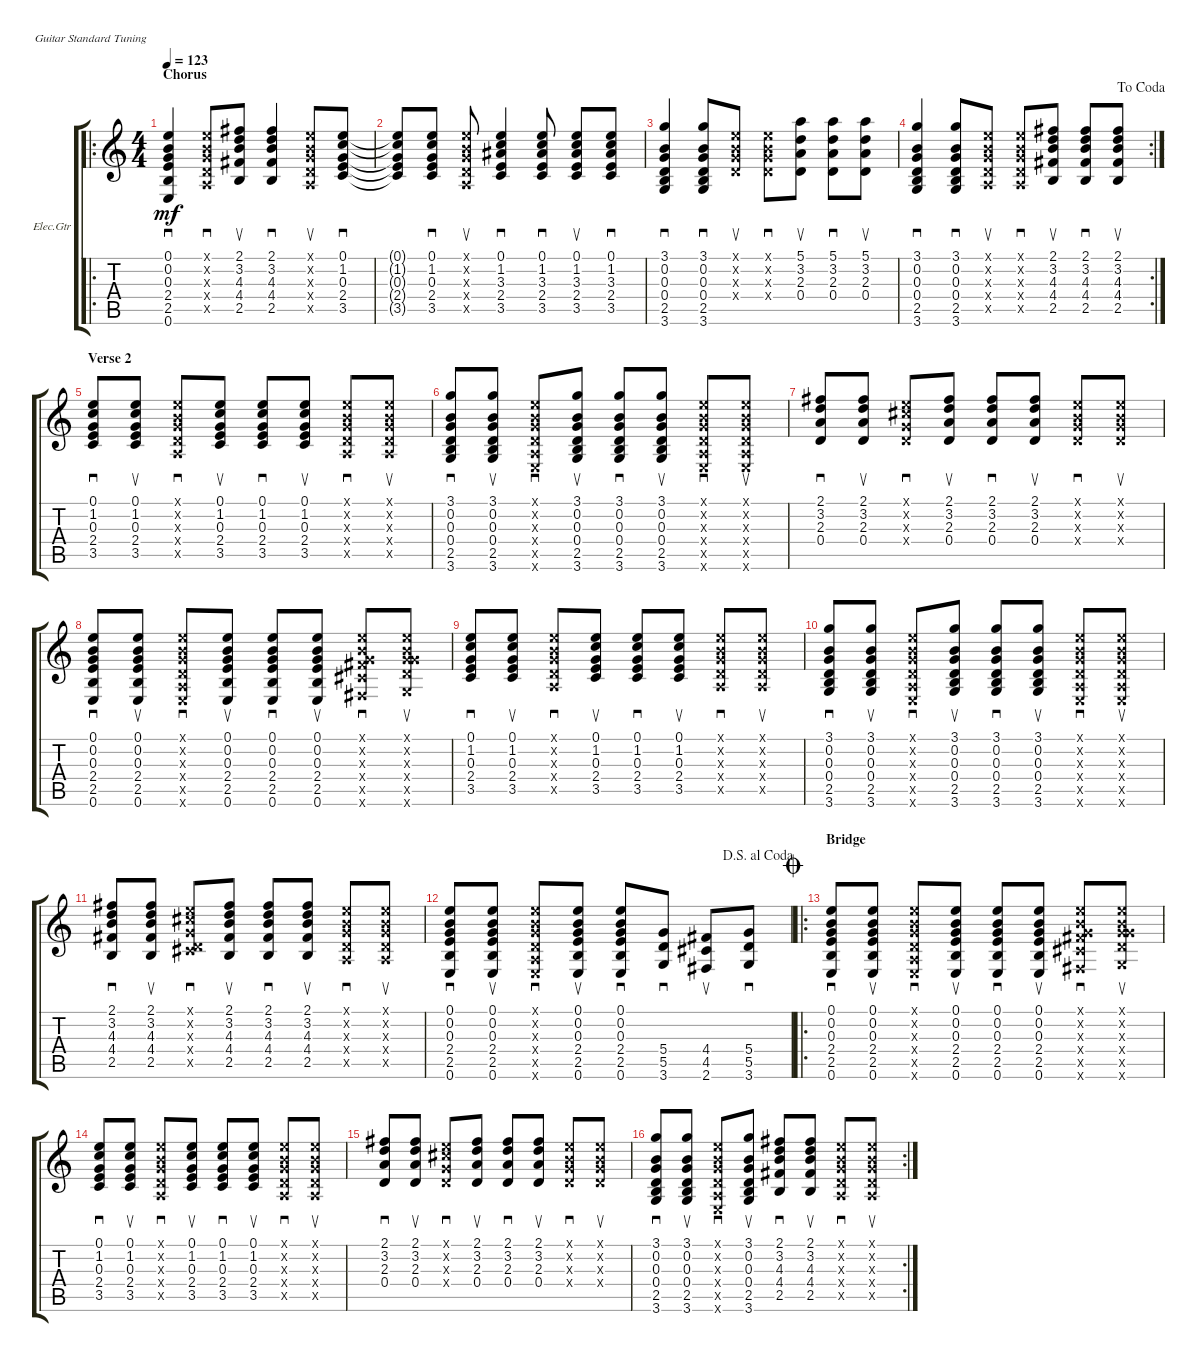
\defaultSystemsLayout 4
\bracketExtendMode groupsimilarinstruments
\firstSystemTrackNameOrientation horizontal
\otherSystemsTrackNameOrientation horizontal
\track ("Electric Guitar 1" "Elec.Gtr") {instrument electricguitarclean}
\staff {score tabs}
\tuning (E4 B3 G3 D3 A2 E2)
\ro
\ts (4 4)
\section ("" "Chorus")
\tempo 123
\clef g2
\ks c
(0.1 0.2 0.3 2.4 2.5 0.6).4{sd dy mf} (0.5{x} 0.4{x} 0.3{x} 0.2{x} 0.1{x}).8{sd} (2.1 3.2 4.3 4.4 2.5).8{su} (2.5 4.4 4.3 3.2 2.1).4{sd} (0.1{x} 0.2{x} 0.3{x} 0.4{x} 0.5{x}).8{su} (3.5 2.4 0.3 1.2 0.1).8{sd} |
(0.1{t} 1.2{t} 0.3{t} 2.4{t} 3.5{t}).8 (3.5 2.4 0.3 1.2 0.1).8{sd} (0.1{x} 0.2{x} 0.3{x} 0.4{x} 0.5{x}).8{su} (3.5 2.4 3.3 1.2 0.1).4{sd} (0.1 1.2 3.3 2.4 3.5).8{sd} (3.5 2.4 3.3 1.2 0.1).8{su} (0.1 1.2 3.3 2.4 3.5).8{sd} |
(3.1 0.2 0.3 0.4 2.5 3.6).4{sd} (3.6 2.5 0.4 0.3 0.2 3.1).8{sd} (0.1{x} 0.2{x} 0.3{x} 0.4{x}).8{su} (0.1{x} 0.2{x} 0.3{x} 0.4{x}).8{sd} (0.4 2.3 3.2 5.1).8{su} (5.1 3.2 2.3 0.4).8{sd} (0.4 2.3 3.2 5.1).8{su} |
\rc 2
\jump dacoda
(3.1 0.2 0.3 0.4 2.5 3.6).4{sd} (3.6 2.5 0.4 0.3 0.2 3.1).8{sd} (0.1{x} 0.2{x} 0.3{x} 0.4{x} 0.5{x}).8{su} (0.5{x} 0.4{x} 0.3{x} 0.2{x} 0.1{x}).8{sd} (2.1 3.2 4.3 4.4 2.5).8{su} (2.5 4.4 4.3 3.2 2.1).8{sd} (2.5 4.4 4.3 3.2 2.1).8{su} |
\section ("" "Verse 2")
(0.1 1.2 0.3 2.4 3.5).8{sd} (3.5 2.4 0.3 1.2 0.1).8{su} (0.1{x} 0.2{x} 0.3{x} 0.4{x} 0.5{x}).8{sd} (3.5 2.4 0.3 1.2 0.1).8{su} (0.1 1.2 0.3 2.4 3.5).8{sd} (3.5 2.4 0.3 1.2 0.1).8{su} (0.1{x} 0.2{x} 0.3{x} 0.4{x} 0.5{x}).8{sd} (0.5{x} 0.4{x} 0.3{x} 0.2{x} 0.1{x}).8{su} |
(3.1 0.2 0.3 0.4 2.5 3.6).8{sd} (3.6 2.5 0.4 0.3 0.2 3.1).8{su} (0.1{x} 0.2{x} 0.3{x} 0.4{x} 0.5{x} 0.6{x}).8{sd} (3.6 2.5 0.4 0.3 0.2 3.1).8{su} (3.6 2.5 0.4 0.3 0.2 3.1).8{sd} (3.6 2.5 0.4 0.3 0.2 3.1).8{su} (0.1{x} 0.2{x} 0.3{x} 0.4{x} 0.5{x} 0.6{x}).8{sd} (0.6{x} 0.5{x} 0.4{x} 0.3{x} 0.2{x} 0.1{x}).8{su} |
(2.1 3.2 2.3 0.4).8{sd} (0.4 2.3 3.2 2.1).8{su} (2.2{x} 0.1{x} 0.3{x} 0.4{x}).8{sd} (0.4 2.3 3.2 2.1).8{su} (0.4 2.3 3.2 2.1).8{sd} (0.4 2.3 3.2 2.1).8{su} (0.1{x} 0.2{x} 0.3{x} 0.4{x}).8{sd} (0.4{x} 0.3{x} 0.2{x} 0.1{x}).8{su} |
(0.1 0.2 0.3 2.4 2.5 0.6).8{sd} (0.6 2.5 2.4 0.3 0.2 0.1).8{su} (0.1{x} 0.2{x} 0.3{x} 0.4{x} 0.5{x} 0.6{x}).8{sd} (0.6 2.5 2.4 0.3 0.2 0.1).8{su} (0.1 0.2 0.3 2.4 2.5 0.6).8{sd} (0.6 2.5 2.4 0.3 0.2 0.1).8{su} (4.4{x} 4.5{x} 2.6{x} 0.1{x} 0.2{x} 0.3{x}).8{sd} (3.6{x} 5.5{x} 5.4{x} 0.3{x} 0.1{x} 0.2{x}).8{su} |
(0.1 1.2 0.3 2.4 3.5).8{sd} (3.5 2.4 0.3 1.2 0.1).8{su} (0.1{x} 0.2{x} 0.3{x} 0.4{x} 0.5{x}).8{sd} (3.5 2.4 0.3 1.2 0.1).8{su} (0.1 1.2 0.3 2.4 3.5).8{sd} (3.5 2.4 0.3 1.2 0.1).8{su} (0.1{x} 0.2{x} 0.3{x} 0.4{x} 0.5{x}).8{sd} (0.5{x} 0.4{x} 0.3{x} 0.2{x} 0.1{x}).8{su} |
(3.1 0.2 0.3 0.4 2.5 3.6).8{sd} (3.6 2.5 0.4 0.3 0.2 3.1).8{su} (0.1{x} 0.2{x} 0.3{x} 0.4{x} 0.5{x} 0.6{x}).8{sd} (3.6 2.5 0.4 0.3 0.2 3.1).8{su} (3.6 2.5 0.4 0.3 0.2 3.1).8{sd} (3.6 2.5 0.4 0.3 0.2 3.1).8{su} (0.1{x} 0.2{x} 0.3{x} 0.4{x} 0.5{x} 0.6{x}).8{sd} (0.6{x} 0.5{x} 0.4{x} 0.3{x} 0.2{x} 0.1{x}).8{su} |
(2.1 3.2 4.3 4.4 2.5).8{sd} (2.5 4.4 4.3 3.2 2.1).8{su} (4.5{x} 2.2{x} 0.1{x} 0.3{x} 0.4{x}).8{sd} (2.5 4.4 4.3 3.2 2.1).8{su} (2.5 4.4 4.3 3.2 2.1).8{sd} (2.5 4.4 4.3 3.2 2.1).8{su} (0.1{x} 0.2{x} 0.3{x} 0.4{x} 0.5{x}).8{sd} (0.5{x} 0.4{x} 0.3{x} 0.2{x} 0.1{x}).8{su} |
\jump dalsegnoalcoda
(0.1 0.2 0.3 2.4 2.5 0.6).8{sd} (0.6 2.5 2.4 0.3 0.2 0.1).8{su} (0.1{x} 0.2{x} 0.3{x} 0.4{x} 0.5{x} 0.6{x}).8{sd} (0.6 2.5 2.4 0.3 0.2 0.1).8{su} (0.1 0.2 0.3 2.4 2.5 0.6).8{sd} (3.6 5.5 5.4).8{sd} (4.4 4.5 2.6).8{su} (3.6 5.5 5.4).8{sd} |
\ro
\section ("" "Bridge")
\jump coda
(0.1 0.2 0.3 2.4 2.5 0.6).8{sd} (0.6 2.5 2.4 0.3 0.2 0.1).8{su} (0.1{x} 0.2{x} 0.3{x} 0.4{x} 0.5{x} 0.6{x}).8{sd} (0.6 2.5 2.4 0.3 0.2 0.1).8{su} (0.1 0.2 0.3 2.4 2.5 0.6).8{sd} (0.6 2.5 2.4 0.3 0.2 0.1).8{su} (4.4{x} 4.5{x} 2.6{x} 0.1{x} 0.2{x} 0.3{x}).8{sd} (3.6{x} 5.5{x} 5.4{x} 0.3{x} 0.1{x} 0.2{x}).8{su} |
(0.1 1.2 0.3 2.4 3.5).8{sd} (3.5 2.4 0.3 1.2 0.1).8{su} (0.1{x} 0.2{x} 0.3{x} 0.4{x} 0.5{x}).8{sd} (3.5 2.4 0.3 1.2 0.1).8{su} (0.1 1.2 0.3 2.4 3.5).8{sd} (3.5 2.4 0.3 1.2 0.1).8{su} (0.1{x} 0.2{x} 0.3{x} 0.4{x} 0.5{x}).8{sd} (0.5{x} 0.4{x} 0.3{x} 0.2{x} 0.1{x}).8{su} |
(2.1 3.2 2.3 0.4).8{sd} (0.4 2.3 3.2 2.1).8{su} (2.2{x} 0.1{x} 0.3{x} 0.4{x}).8{sd} (0.4 2.3 3.2 2.1).8{su} (0.4 2.3 3.2 2.1).8{sd} (0.4 2.3 3.2 2.1).8{su} (0.1{x} 0.2{x} 0.3{x} 0.4{x}).8{sd} (0.4{x} 0.3{x} 0.2{x} 0.1{x}).8{su} |
\rc 2
(3.1 0.2 0.3 0.4 2.5 3.6).8{sd} (3.6 2.5 0.4 0.3 0.2 3.1).8{su} (0.1{x} 0.2{x} 0.3{x} 0.4{x} 0.5{x} 0.6{x}).8{sd} (3.6 2.5 0.4 0.3 0.2 3.1).8{su} (2.5 4.4 4.3 3.2 2.1).8{sd} (2.5 4.4 4.3 3.2 2.1).8{su} (0.1{x} 0.2{x} 0.3{x} 0.4{x} 0.5{x}).8{sd} (0.5{x} 0.4{x} 0.3{x} 0.2{x} 0.1{x}).8{su}
